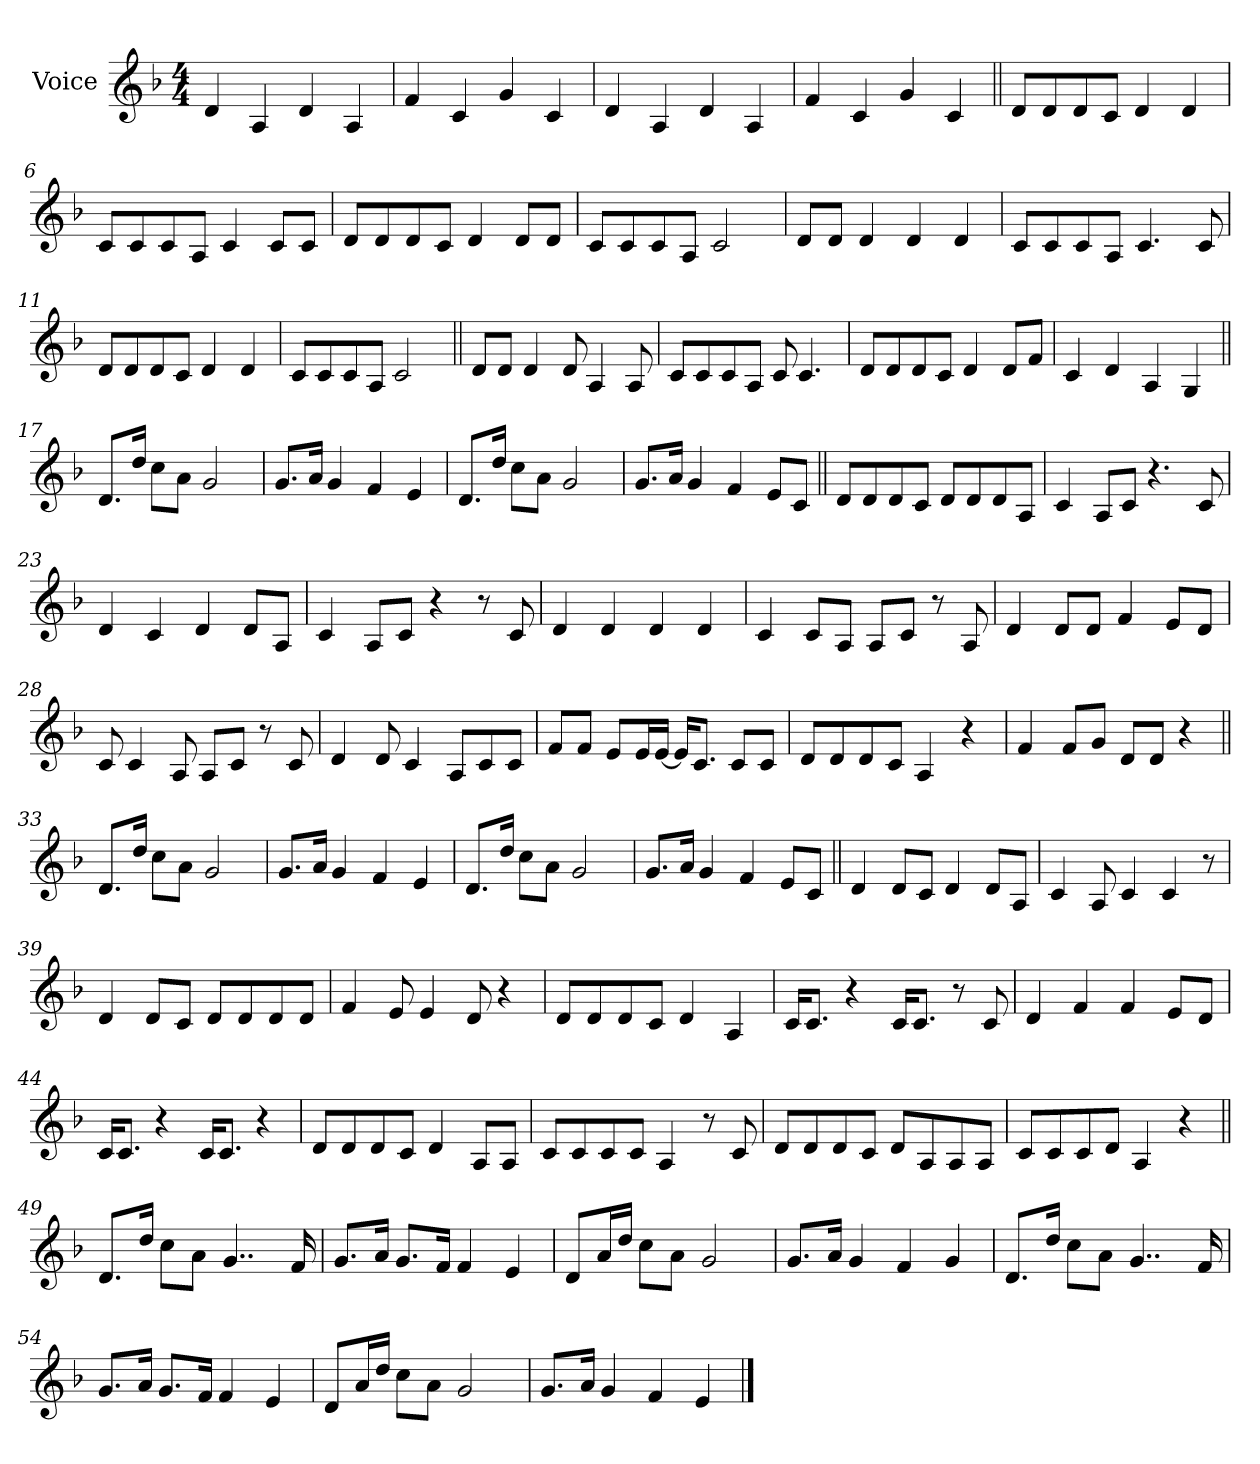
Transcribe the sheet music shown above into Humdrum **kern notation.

**kern
*part1
*staff1
*I"Voice
*I'Vc.
*clefG2
*k[b-]
*M4/4
*MM80
=1
4d!
4A!
4d!
4A!
=2
4f!
4c!
4g!
4c!
=3
4d!
4A!
4d!
4A!
=4
4f!
4c!
4g!
4c!
=5||
8dL
8d
8d
8cJ
4d
4d
=6
8cL
8c
8c
8AJ
4c
8cL
8cJ
=7
8dL
8d
8d
8cJ
4d
8dL
8dJ
=8
8cL
8c
8c
8AJ
2c
=9
8dL
8dJ
4d
4d
4d
=10
8cL
8c
8c
8AJ
4.c
8c
=11
8dL
8d
8d
8cJ
4d
4d
=12
8cL
8c
8c
8AJ
2c
=13||
8dL
8dJ
4d
8d
4A
8A
=14
8cL
8c
8c
8AJ
8c
4.c
=15
8dL
8d
8d
8cJ
4d
8dL
8fJ
=16
4c
4d
4A
4G
=17||
8.d!L
16dd!Jk
8cc!L
8a!J
2g!
=18
8.g!L
16a!Jk
4g!
4f!
4e!
=19
8.d!L
16dd!Jk
8cc!L
8a!J
2g!
=20
8.g!L
16a!Jk
4g!
4f!
8e!L
8cJ
=21||
8dL
8d
8d
8cJ
8dL
8d
8d
8AJ
=22
4c
8AL
8cJ
4.r
8c
=23
4d
4c
4d
8dL
8AJ
=24
4c
8AL
8cJ
4r
8r
8c
=25
4d
4d
4d
4d
=26
4c
8cL
8AJ
8AL
8cJ
8r
8A
=27
4d
8dL
8dJ
4f
8eL
8dJ
=28
8c
4c
8A
8AL
8cJ
8r
8c
=29
4d
8d
4c
8AL
8c
8cJ
=30
8fL
8fJ
8eL
16eL
[16eJJ
16eKL]
8.cJ
8cL
8cJ
=31
8dL
8d
8d
8cJ
4A
4r
=32
4f
8fL
8gJ
8dL
8dJ
4r
=33||
8.d!L
16dd!Jk
8cc!L
8a!J
2g!
=34
8.g!L
16a!Jk
4g!
4f!
4e!
=35
8.d!L
16dd!Jk
8cc!L
8a!J
2g!
=36
8.g!L
16a!Jk
4g!
4f!
8e!L
8cJ
=37||
4d
8dL
8cJ
4d
8dL
8AJ
=38
4c
8A
4c
4c
8r
=39
4d
8dL
8cJ
8dL
8d
8d
8dJ
=40
4f
8e
4e
8d
4r
=41
8dL
8d
8d
8cJ
4d
4A
=42
16cKL
8.cJ
4r
16cKL
8.cJ
8r
8c
=43
4d
4f
4f
8eL
8dJ
=44
16cKL
8.cJ
4r
16cKL
8.cJ
4r
=45
8dL
8d
8d
8cJ
4d
8AL
8AJ
=46
8cL
8c
8c
8cJ
4A
8r
8c
=47
8dL
8d
8d
8cJ
8dL
8A
8A
8AJ
=48
8cL
8c
8c
8dJ
4A
4r
=49||
8.d!L
16dd!Jk
8cc!L
8a!J
4..g!
16f!
=50
8.g!L
16a!Jk
8.g!L
16f!Jk
4f!
4e!
=51
8d!L
16a!L
16dd!JJ
8cc!L
8a!J
2g!
=52
8.g!L
16a!Jk
4g!
4f!
4g!
=53
8.d!L
16dd!Jk
8cc!L
8a!J
4..g!
16f!
=54
8.g!L
16a!Jk
8.g!L
16f!Jk
4f!
4e!
=55
8d!L
16a!L
16dd!JJ
8cc!L
8a!J
2g!
=56
8.g!L
16a!Jk
4g!
4f!
4e!
==
*-
